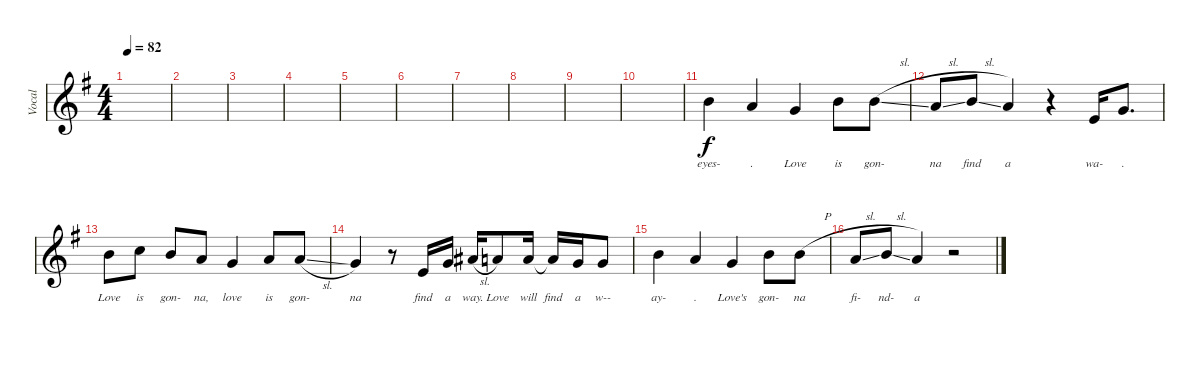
\track ("Vocal" "Vocal") {instrument lead2sawtooth}
\staff {score}
\tuning (E4 B3 G3 D3 A2 E2) {hide}
\ts (4 4)
\tempo 82
\clef g2
\ks eminor
|
|
|
|
|
|
|
|
|
|
7.1.4{lyrics (0 "eyes-") lyrics (1 "") lyrics (2 "") lyrics (3 "") lyrics (4 "")} 5.1.4{lyrics (0 ".") lyrics (1 "") lyrics (2 "") lyrics (3 "") lyrics (4 "")} 3.1.4{lyrics (0 "Love") lyrics (1 "") lyrics (2 "") lyrics (3 "") lyrics (4 "")} 7.1.8{lyrics (0 "is") lyrics (1 "") lyrics (2 "") lyrics (3 "") lyrics (4 "")} 7.1{sl}.8{lyrics (0 "gon-") lyrics (1 "") lyrics (2 "") lyrics (3 "") lyrics (4 "")} |
5.1{sl}.8{lyrics (0 "na") lyrics (1 "") lyrics (2 "") lyrics (3 "") lyrics (4 "")} 7.1{sl}.8{lyrics (0 "find") lyrics (1 "") lyrics (2 "") lyrics (3 "") lyrics (4 "")} 5.1.4{lyrics (0 "a") lyrics (1 "") lyrics (2 "") lyrics (3 "") lyrics (4 "")} r.4 0.1.16{lyrics (0 "wa-") lyrics (1 "") lyrics (2 "") lyrics (3 "") lyrics (4 "")} 3.1.8{d lyrics (0 ".") lyrics (1 "") lyrics (2 "") lyrics (3 "") lyrics (4 "")} |
7.1.8{lyrics (0 "Love") lyrics (1 "") lyrics (2 "") lyrics (3 "") lyrics (4 "")} 8.1.8{lyrics (0 "is") lyrics (1 "") lyrics (2 "") lyrics (3 "") lyrics (4 "")} 7.1.8{lyrics (0 "gon-") lyrics (1 "") lyrics (2 "") lyrics (3 "") lyrics (4 "")} 5.1.8{lyrics (0 "na,") lyrics (1 "") lyrics (2 "") lyrics (3 "") lyrics (4 "")} 3.1.4{lyrics (0 "love") lyrics (1 "") lyrics (2 "") lyrics (3 "") lyrics (4 "")} 5.1.8{lyrics (0 "is") lyrics (1 "") lyrics (2 "") lyrics (3 "") lyrics (4 "")} 5.1{sl}.8{lyrics (0 "gon-") lyrics (1 "") lyrics (2 "") lyrics (3 "") lyrics (4 "")} |
3.1.4{lyrics (0 "na") lyrics (1 "") lyrics (2 "") lyrics (3 "") lyrics (4 "")} r.8 0.1.16{lyrics (0 "find") lyrics (1 "") lyrics (2 "") lyrics (3 "") lyrics (4 "")} 3.1.16{lyrics (0 "a") lyrics (1 "") lyrics (2 "") lyrics (3 "") lyrics (4 "")} 6.1{sl}.16{lyrics (0 "way.") lyrics (1 "") lyrics (2 "") lyrics (3 "") lyrics (4 "")} 5.1.8{lyrics (0 "Love") lyrics (1 "") lyrics (2 "") lyrics (3 "") lyrics (4 "")} 5.1.16{lyrics (0 "will") lyrics (1 "") lyrics (2 "") lyrics (3 "") lyrics (4 "")} 5.1{t}.16{lyrics (0 "find") lyrics (1 "") lyrics (2 "") lyrics (3 "") lyrics (4 "")} 3.1.16{lyrics (0 "a") lyrics (1 "") lyrics (2 "") lyrics (3 "") lyrics (4 "")} 3.1.8{lyrics (0 "w--") lyrics (1 "") lyrics (2 "") lyrics (3 "") lyrics (4 "")} |
7.1.4{lyrics (0 "ay-") lyrics (1 "") lyrics (2 "") lyrics (3 "") lyrics (4 "")} 5.1.4{lyrics (0 ".") lyrics (1 "") lyrics (2 "") lyrics (3 "") lyrics (4 "")} 3.1.4{lyrics (0 "Love's") lyrics (1 "") lyrics (2 "") lyrics (3 "") lyrics (4 "")} 7.1.8{lyrics (0 "gon-") lyrics (1 "") lyrics (2 "") lyrics (3 "") lyrics (4 "")} 7.1{h}.8{lyrics (0 "na") lyrics (1 "") lyrics (2 "") lyrics (3 "") lyrics (4 "")} |
5.1{sl}.8{lyrics (0 "fi-") lyrics (1 "") lyrics (2 "") lyrics (3 "") lyrics (4 "")} 7.1{sl}.8{lyrics (0 "nd-") lyrics (1 "") lyrics (2 "") lyrics (3 "") lyrics (4 "")} 5.1.4{lyrics (0 "a") lyrics (1 "") lyrics (2 "") lyrics (3 "") lyrics (4 "")} r.2
